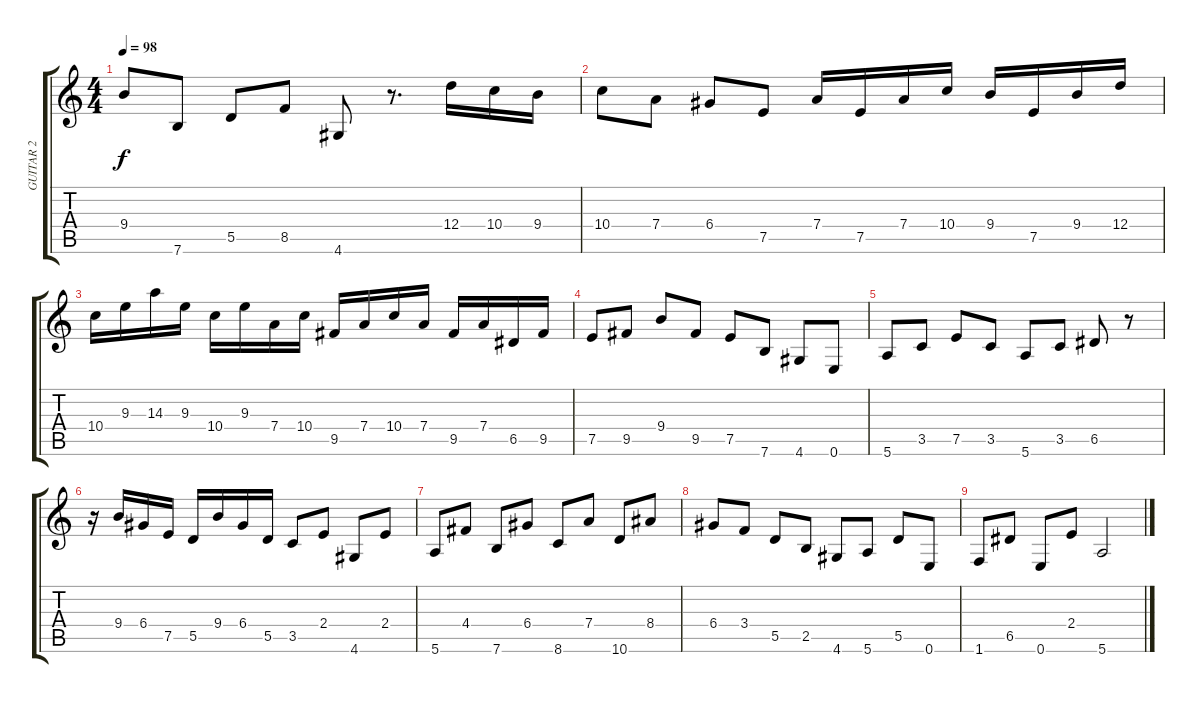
\track ("GUITAR 2" "GUITAR 2") {instrument distortionguitar}
\staff {score tabs}
\tuning (E4 B3 G3 D3 A2 E2) {hide}
\ts (4 4)
\tempo 98
\clef g2
\ks c
9.4.8{dy f} 7.6.8 5.5.8 8.5.8 4.6.8 r.8{d} 12.4.16 10.4.16 9.4.16 |
10.4.8 7.4.8 6.4.8 7.5.8 7.4.16 7.5.16 7.4.16 10.4.16 9.4.16 7.5.16 9.4.16 12.4.16 |
10.4.16 9.3.16 14.3.16 9.3.16 10.4.16 9.3.16 7.4.16 10.4.16 9.5.16 7.4.16 10.4.16 7.4.16 9.5.16 7.4.16 6.5.16 9.5.16 |
7.5.8 9.5.8 9.4.8 9.5.8 7.5.8 7.6.8 4.6.8 0.6.8 |
5.6.8 3.5.8 7.5.8 3.5.8 5.6.8 3.5.8 6.5.8 r.8 |
r.16 9.4.16 6.4.16 7.5.16 5.5.16 9.4.16 6.4.16 5.5.16 3.5.8 2.4.8 4.6.8 2.4.8 |
5.6.8 4.4.8 7.6.8 6.4.8 8.6.8 7.4.8 10.6.8 8.4.8 |
6.4.8 3.4.8 5.5.8 2.5.8 4.6.8 5.6.8 5.5.8 0.6.8 |
1.6.8 6.5.8 0.6.8 2.4.8 5.6.2
